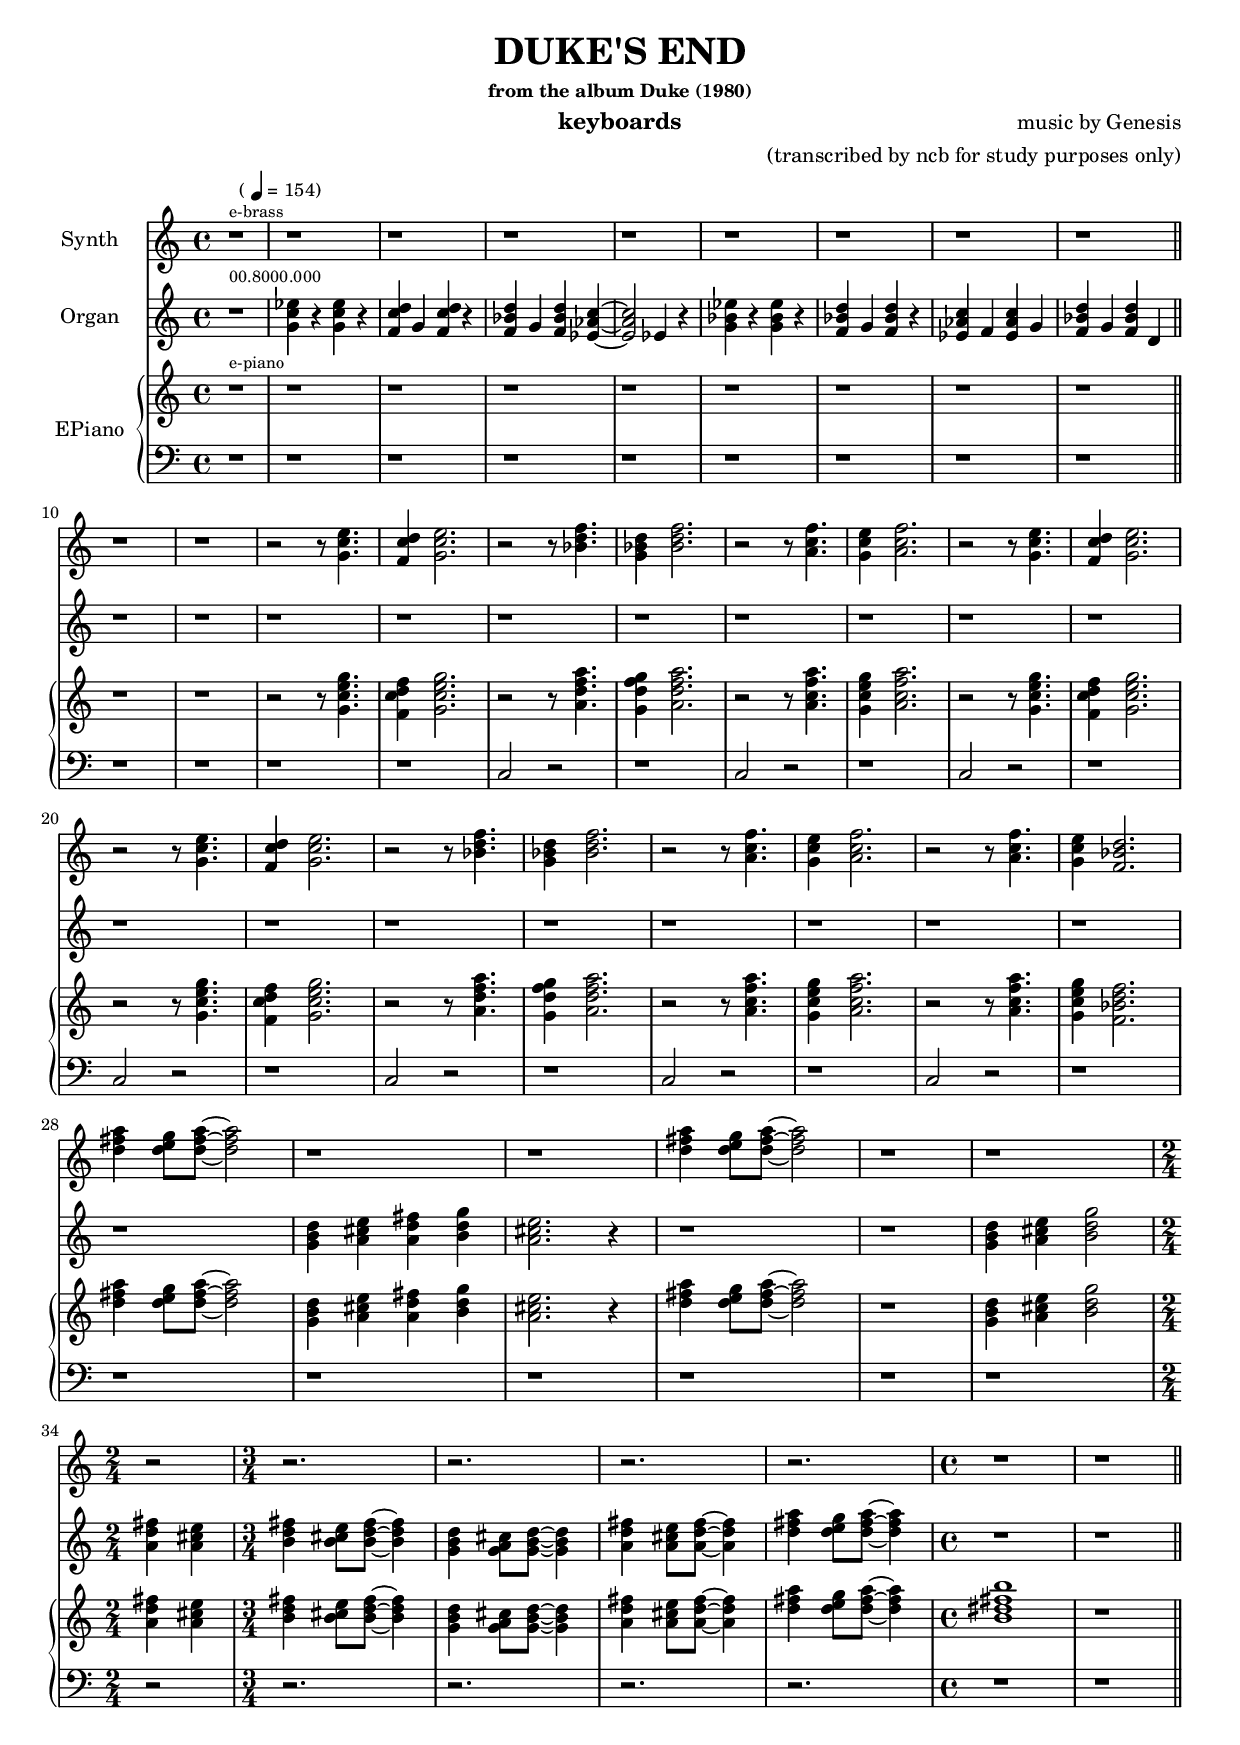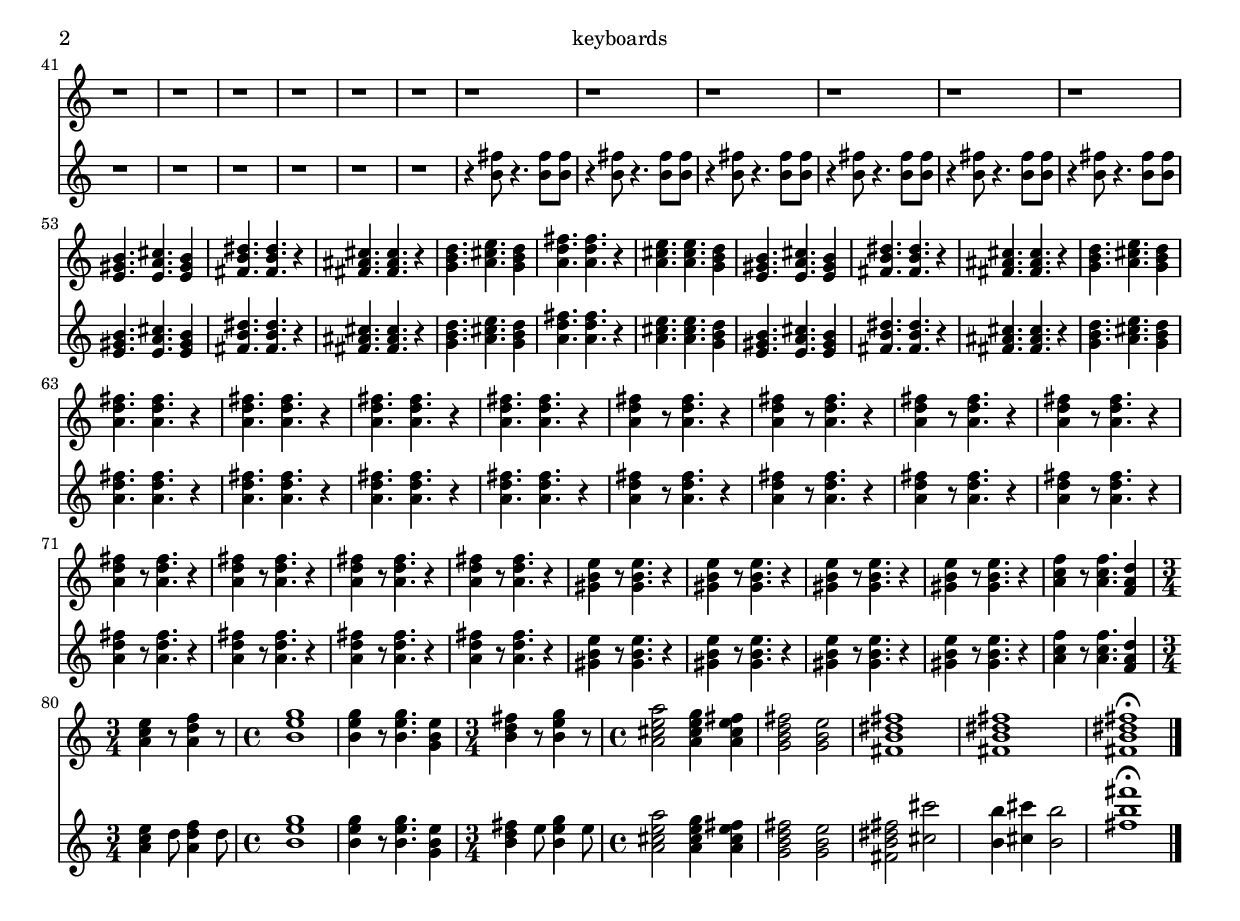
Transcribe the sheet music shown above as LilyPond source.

\version "2.12.3"
#(ly:set-option 'delete-intermediate-files #t)

% -----------------------------------------------------------------------------------------------------------------------
% -----------------------------------------------------------------------------------------------------------------------
%                                                      INTERLUDIO
% -----------------------------------------------------------------------------------------------------------------------
% -----------------------------------------------------------------------------------------------------------------------
fluteInterludio = \relative c'' {
    <g c ees>4		r4		<g c ees>4		r4
	<f c' d>4		g4		<f c' d>4		r4
	<f bes d>4		g4		<f bes d>4		<ees aes c>4~
	<ees aes c>2			ees4			r4

	<g bes ees>4	r4		<g bes ees>4	r4
	<f bes d>4		g4		<f bes d>4		r4
	<ees aes c>4	f4		<ees aes c>		g4
	<f bes d>4		g4		<f bes d>4		d4
	
}
restInterludio = \relative c'' {
    r1 r1 r1 r1		r1 r1 r1 r1
}
% -----------------------------------------------------------------------------------------------------------------------
% -----------------------------------------------------------------------------------------------------------------------
%                                                      TEMA BEHIND THE LINE
% -----------------------------------------------------------------------------------------------------------------------
% -----------------------------------------------------------------------------------------------------------------------
synthBTLA = \relative c'' {
    r2								r8	<g c e>4.
	<f c' d>4			<g c e>2.

    r2								r8	<bes d f>4.
	<g bes d>4			<bes d f>2.
	
    r2								r8	<a c f>4.
	<g c e>4			<a c f>2.

    r2								r8	<g c e>4.
	<f c' d>4			<g c e>2.
}
pianoUpperBTLA = \relative c'' {
    r2								r8	<g c e g>4.
	<f c' d f>4			<g c e g>2.

    r2								r8	<a d f a>4.
	<g d' f g>4			<a d f a>2.
	
    r2								r8	<a c f a>4.
	<g c e g>4			<a c f a>2.

    r2								r8	<g c e g>4.
	<f c' d f>4			<g c e g>2.
}
pianoLowerBTLA = \relative c {
    r1	r1				c2 r2	r1			c2 r2	r1			c2 r2	r1
}
restBTLA = \relative c {
    r1	r1				r1	r1				r1	r1				r1	r1
}
synthBTLAb = \relative c'' {
    r2								r8	<g c e>4.
	<f c' d>4			<g c e>2.

    r2								r8	<bes d f>4.
	<g bes d>4			<bes d f>2.
	
    r2								r8	<a c f>4.
	<g c e>4			<a c f>2.

    r2								r8	<a c f>4.
	<g c e>4			<f bes d>2.
}
pianoUpperBTLAb = \relative c'' {
    r2								r8	<g c e g>4.
	<f c' d f>4			<g c e g>2.

    r2								r8	<a d f a>4.
	<g d' f g>4			<a d f a>2.
	
    r2								r8	<a c f a>4.
	<g c e g>4			<a c f a>2.

    r2								r8	<a c f a>4.
	<g c e g>4			<f bes d f>2.
}
pianoLowerBTLAb = \relative c {
    c2 r2	r1			c2 r2	r1			c2 r2	r1			c2 r2	r1
}
restBTLAb = \relative c {
    r1	r1				r1	r1				r1	r1				r1	r1
}

synthBTLB = \relative c'' {
    <d fis a>4		<d e g>8	<d fis a>8~	<d fis a>2
	r1
	r1

	<d fis a>4		<d e g>8	<d fis a>8~	<d fis a>2
	r1
	r1
	\time 2/4
	r2

	\time 3/4
	r2. r2. r2. r2.

	\time 4/4
}
temaBTLB = \relative c''' {
    r1
	<g, b d>4	<a cis e>4	<a d fis>4	<b d g>4
	<a cis e>2. r4

	r1
	r1
	<g b d>4	<a cis e>4		<b d g>2
	\time 2/4
	<a d fis>4	<a cis e>4

	\time 3/4
	<b d fis>4		<b cis e>8	<b d fis>8~	<b d fis>4
	<g b d>4		<g a cis>8	<g b d>8~	<g b d>4
	<a d fis>4		<a cis e>8	<a d fis>8~	<a d fis>4
	<d fis a>4		<d e g>8	<d fis a>8~	<d fis a>4

	\time 4/4
}
pianoUpperBTLB = \relative c'' {
    <d fis a>4		<d e g>8	<d fis a>8~	<d fis a>2
	<g, b d>4	<a cis e>4	<a d fis>4	<b d g>4
	<a cis e>2. r4

	<d fis a>4		<d e g>8	<d fis a>8~	<d fis a>2
	r1
	<g, b d>4	<a cis e>4		<b d g>2
	\time 2/4
	<a d fis>4	<a cis e>4

	\time 3/4
	<b d fis>4		<b cis e>8	<b d fis>8~	<b d fis>4
	<g b d>4		<g a cis>8	<g b d>8~	<g b d>4
	<a d fis>4		<a cis e>8	<a d fis>8~	<a d fis>4
	<d fis a>4		<d e g>8	<d fis a>8~	<d fis a>4

	\time 4/4
}
restBTLB = \relative c'' {
    r1
	r1
	r1

	r1
	r1
	r1
	\time 2/4
	r2

	\time 3/4
	r2. r2. r2. r2.

	\time 4/4
}
% -----------------------------------------------------------------------------------------------------------------------
% -----------------------------------------------------------------------------------------------------------------------
%                                                      BRIDGE
% -----------------------------------------------------------------------------------------------------------------------
% -----------------------------------------------------------------------------------------------------------------------
synthBridge = \relative c'' {
	r1	r1
}
pianoUpperBridge = \relative c'' {
	<b dis fis b>1
	r1
}
pianoLowerBridge = \relative c'' {
	r1	r1
}
% -----------------------------------------------------------------------------------------------------------------------
% -----------------------------------------------------------------------------------------------------------------------
%                                                      TEMA TURN IT ON AGAIN
% -----------------------------------------------------------------------------------------------------------------------
% -----------------------------------------------------------------------------------------------------------------------
temaTIOAa = {
	r4 <b fis'>8 r4. <b fis'>8 <b fis'>8
	r4 <b fis'>8 r4. <b fis'>8 <b fis'>8
	r4 <b fis'>8 r4. <b fis'>8 <b fis'>8
	r4 <b fis'>8 r4. <b fis'>8 <b fis'>8
	r4 <b fis'>8 r4. <b fis'>8 <b fis'>8
	r4 <b fis'>8 r4. <b fis'>8 <b fis'>8
}

temaTIOAb = {
	<e gis b>4.		<e a cis>4.		<e gis b>4
	<fis b dis>4. 	<fis b dis>4. 	r4
	<fis ais cis>4. <fis ais cis>4. r4

	<g b d>4.		<a cis e>4.		<g b d>4
	<a d fis>4. 	<a d fis>4.		r4
	<a cis e>4. 	<a cis e>4. 	<g b d>4
}
temaTIOAc = {
	<e gis b>4.		<e a cis>4.		<e gis b>4
	<fis b dis>4. 	<fis b dis>4. 	r4
	<fis ais cis>4. <fis ais cis>4. r4

	<g b d>4.		<a cis e>4.		<g b d>4
}
% -----------------------------------------------------------------------------------------------------------------------
% -----------------------------------------------------------------------------------------------------------------------
%                                                      FINALE
% -----------------------------------------------------------------------------------------------------------------------
% -----------------------------------------------------------------------------------------------------------------------
finaleBridgeA =  {
	<a d fis>4. 	<a d fis>4.		r4
	<a d fis>4. 	<a d fis>4.		r4
	<a d fis>4. 	<a d fis>4.		r4
	<a d fis>4. 	<a d fis>4.		r4

	<a d fis>4 r8 	<a d fis>4.		r4
	<a d fis>4 r8 	<a d fis>4.		r4
	<a d fis>4 r8 	<a d fis>4.		r4
	<a d fis>4 r8 	<a d fis>4.		r4
}

finaleBridgeB =  {
	<a d fis>4 r8 	<a d fis>4.		r4
	<a d fis>4 r8 	<a d fis>4.		r4
	<a d fis>4 r8 	<a d fis>4.		r4
	<a d fis>4 r8 	<a d fis>4.		r4

	<gis b e>4 r8 	<gis b e>4.		r4
	<gis b e>4 r8 	<gis b e>4.		r4
	<gis b e>4 r8 	<gis b e>4.		r4
	<gis b e>4 r8 	<gis b e>4.		r4
}

synthFinaleBridgeC = \relative c'' {
  <a c f>4 r8 	<a c f>4.		<f a d>4
  \time 3/4  <a c e>4   r8		<a d f>4 		r8	
  \time 4/4 <b e g>1
  <b e g>4 r8 	<b e g>4.		<g b e>4
  \time 3/4  <b d fis>4   r8	<b e g>4 		r8
  \time 4/4
}
pianoUpperFinaleBridgeC = \relative c'' {
  <a c f>4 r8 	<a c f>4.		<f a d>4
  \time 3/4  <a c e>4   d8		<a d f>4 		d8	
  \time 4/4 <b e g>1
  <b e g>4 r8 	<b e g>4.		<g b e>4
  \time 3/4  <b d fis>4   e8	<b e g>4 		e8
  \time 4/4
}

synthFinale = \relative c'' {
  <a cis e a>2	<a cis e g>4 <a cis e fis>4
  <g b d fis>2 <g b e>2
  <fis b dis fis>1
  <fis b dis fis>1
  <fis b dis fis>1  \fermata
}
pianoUpperFinale = \relative c'' {
  <a cis e a>2	<a cis e g>4 <a cis e fis>4
  <g b d fis>2 <g b e>2
  <fis b dis fis>2  <cis' cis'>2 
  <b b'>4 <cis cis'>4 <b b'>2
  <fis' b fis'>1  \fermata
}
% -----------------------------------------------------------------------------------------------------------------------
% -----------------------------------------------------------------------------------------------------------------------
%                                                      BUILD ALL
% -----------------------------------------------------------------------------------------------------------------------
% -----------------------------------------------------------------------------------------------------------------------

synthPart = {
    \clef violin

	% INTERLUDIO
    \time 4/4 r1 ^\markup { \tiny {e-brass} }
	\restInterludio
    \bar "||"
	\break

	% TEMA BEHIND THE LINE
	r1 r1
	\synthBTLA
	\synthBTLAb
	\synthBTLB
	\synthBridge
	\bar "||"
	\break

	% TEMA TURN IT ON AGAIN
	r1 r1 r1 r1 r1 r1
	r1 r1 r1 r1 r1 r1
	\relative c' \temaTIOAb
	\relative c' \temaTIOAc

	% FINALE
	\relative c'' \finaleBridgeA
	\relative c'' \finaleBridgeB
	\synthFinaleBridgeC
	\synthFinale

	\bar "|."
}

organPart = {
    \clef violin

	% INTERLUDIO
    \time 4/4 r1 ^\markup { \tiny {00.8000.000} }
	\fluteInterludio
    \bar "||"
	\break

    % TEMA BEHIND THE LINE
	r1 r1
	\restBTLA
	\restBTLAb
	\temaBTLB
	\pianoLowerBridge
	\bar "||"
	\break

	% TEMA TURN IT ON AGAIN
	% FINALE
}

pianoUpperPart = {
    \clef violin

	% INTERLUDIO
    \time 4/4 r1 ^\markup { \tiny {e-piano} }
	\restInterludio
    \bar "||"
	\break

    % TEMA BEHIND THE LINE
	r1 r1
	\pianoUpperBTLA \break
	\pianoUpperBTLAb \break
	\pianoUpperBTLB
	\pianoUpperBridge
	\bar "||"
	\break

	% TEMA TURN IT ON AGAIN
	r1 r1 r1 r1 r1 r1
	\relative c'' \temaTIOAa	\break
	\relative c' \temaTIOAb
	\relative c' \temaTIOAc
	\break

	% FINALE
	\relative c'' \finaleBridgeA \break
	\relative c'' \finaleBridgeB
	\pianoUpperFinaleBridgeC
	\pianoUpperFinale

    \bar "|."
}

pianoLowerPart = {
    \clef bass

	% INTERLUDIO
    \time 4/4 r1
	\restInterludio
    \bar "||"
	\break

    % TEMA BEHIND THE LINE
	r1 r1
	\pianoLowerBTLA
	\pianoLowerBTLAb
	\restBTLB
	\pianoLowerBridge
	\bar "||"
	\break

	% TEMA TURN IT ON AGAIN
	% FINALE
}


#(set-global-staff-size 18)


\book {

    \header {
        title       = \markup {\larger "DUKE'S END"}
        subtitle    = ""
        subsubtitle = "from the album Duke (1980)"
        instrument  = "keyboards"
        composer    = "music by Genesis"
        arranger    = "(transcribed by ncb for study purposes only)"
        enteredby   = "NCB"
        piece       = \markup { \bold "                             " \smaller { (\note #"4"#1 = 154) } }
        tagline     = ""
    }


    \score {
    <<
        \new Staff = "Synth" \with { midiInstrument = #"lead 2 (sawtooth)" } %% synthstrings 1" }
        <<
            \set Staff.instrumentName = \markup { "Synth" }
            \synthPart
        >>
        \new Staff = "Organ" \with { midiInstrument = #"reed organ" }
        <<
            \set Staff.instrumentName = \markup { "Organ" }
            \organPart
        >>
        \new PianoStaff = "EPiano" \with { midiInstrument = #"electric grand" }
        <<
            \set PianoStaff.instrumentName = \markup { "EPiano" }
            \new Staff = upper \pianoUpperPart
			\new Staff = upper \pianoLowerPart
        >>
    >>
    \layout { \context { \override VerticalAlignment #'forced-distance = #8 } }
    \midi { \context { \Score tempoWholesPerMinute = #(ly:make-moment 154 4) } }
    }

}